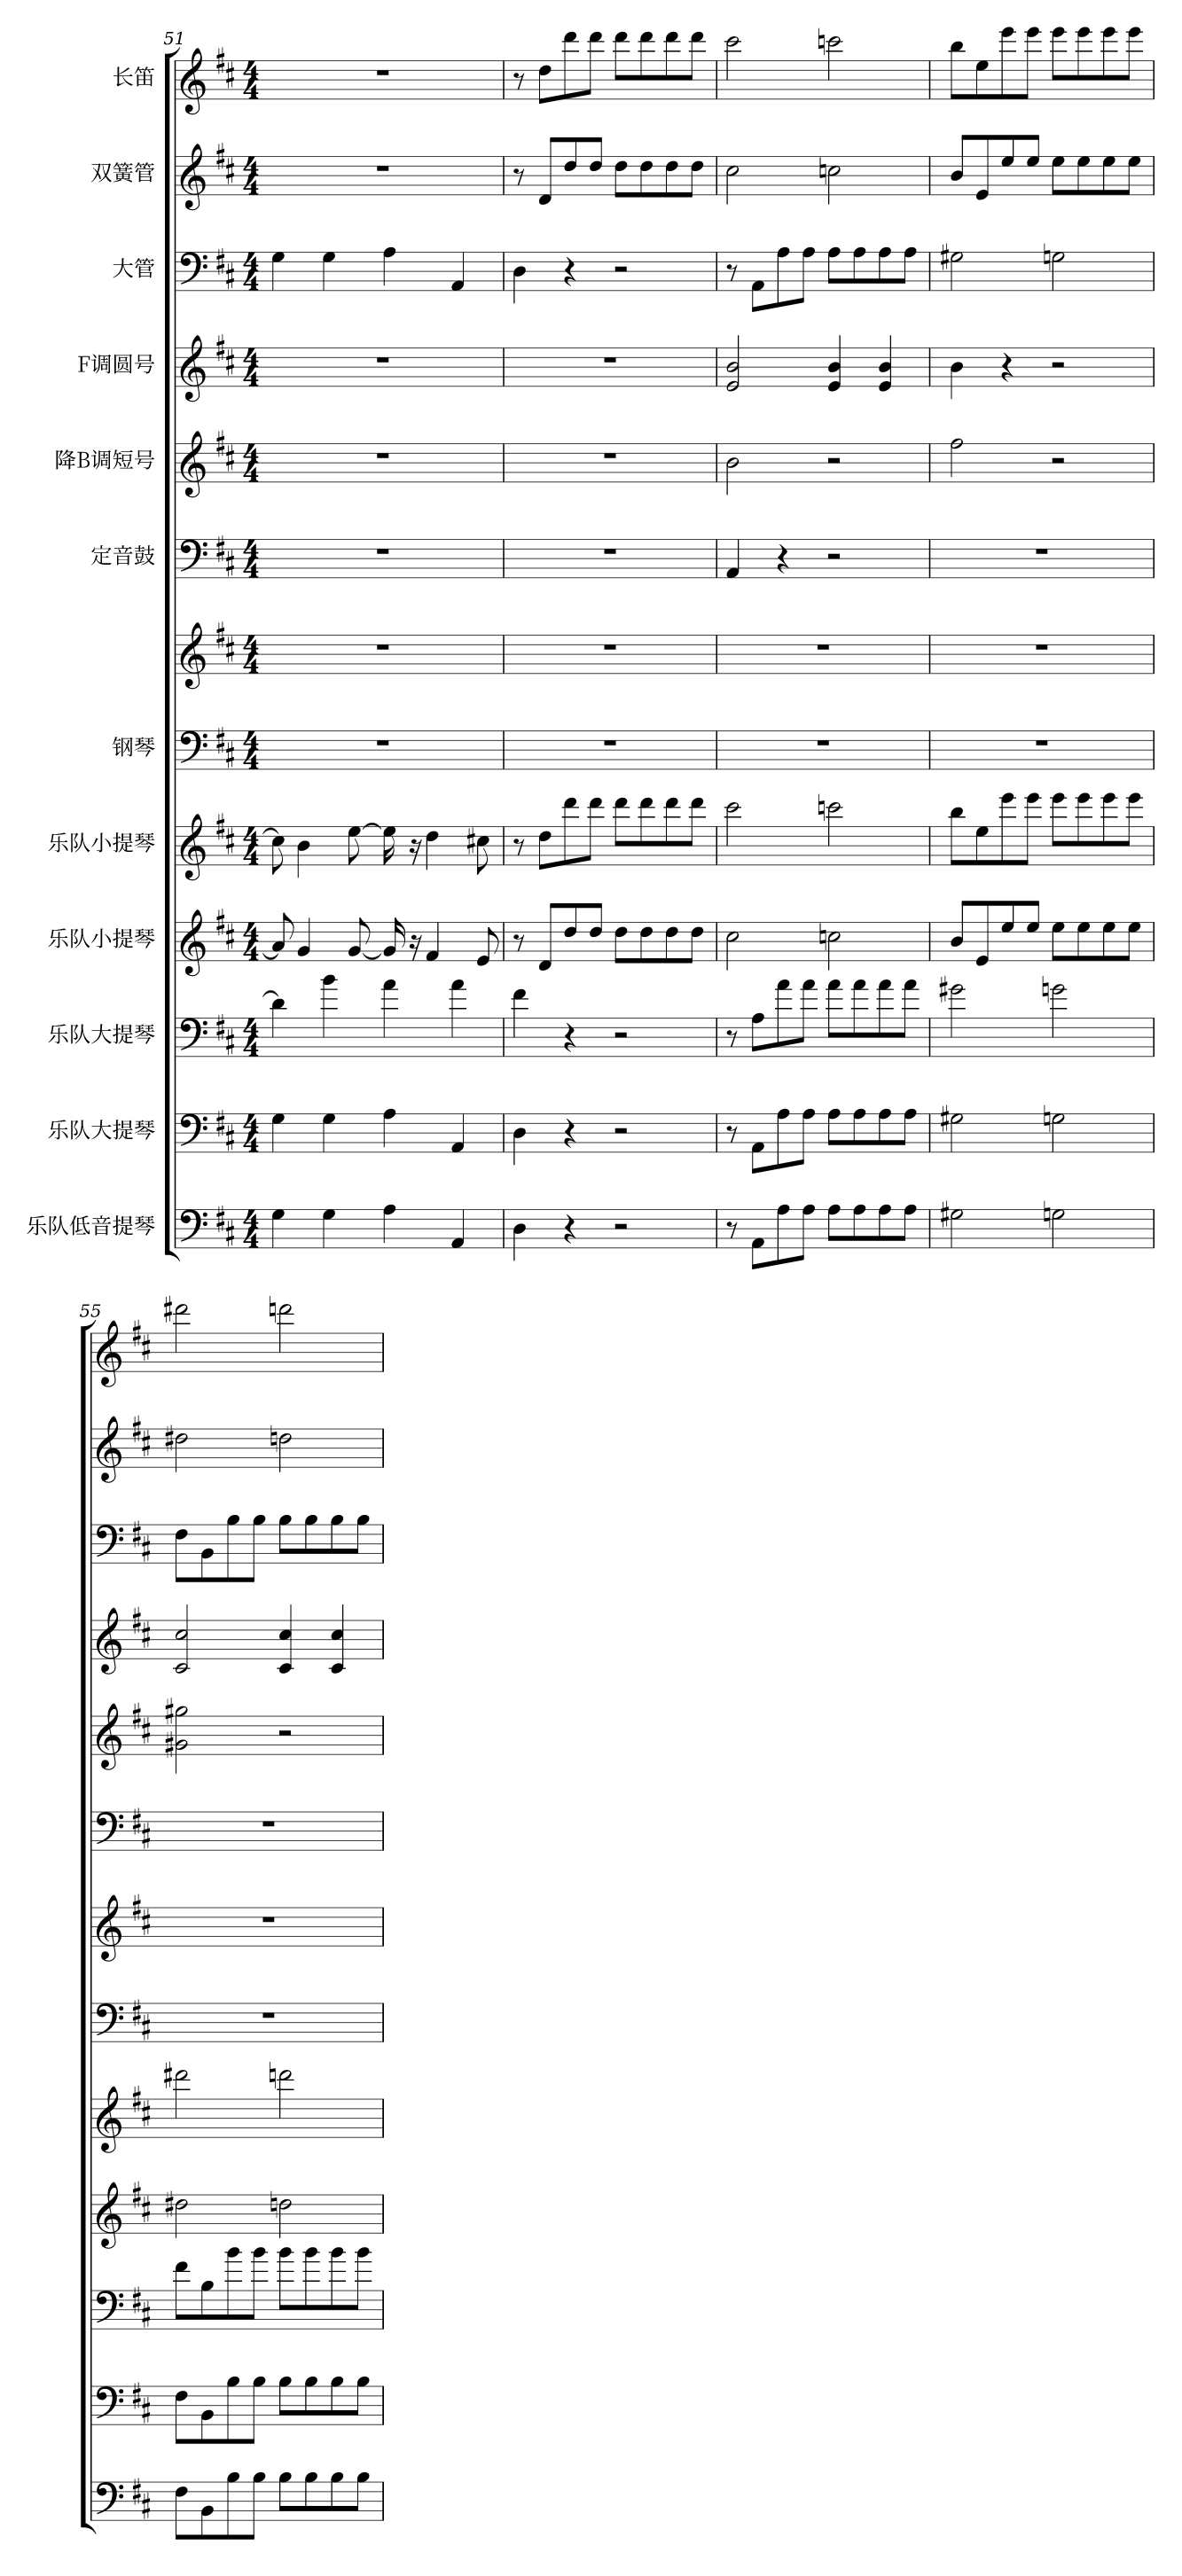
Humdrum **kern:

**kern	**kern	**kern	**kern	**kern	**kern	**kern	**kern	**kern	**kern	**kern	**kern	**kern
*part12	*part11	*part10	*part9	*part8	*part7	*part7	*part6	*part5	*part4	*part3	*part2	*part1
*staff13	*staff12	*staff11	*staff10	*staff9	*staff8	*staff7	*staff6	*staff5	*staff4	*staff3	*staff2	*staff1
*I"乐队低音提琴	*I"乐队大提琴	*I"乐队大提琴	*I"乐队小提琴	*I"乐队小提琴	*I"钢琴	*	*I"定音鼓	*I"降B调短号	*I"F调圆号	*I"大管	*I"双簧管	*I"长笛
*clefF4	*clefF4	*clefF4	*clefG2	*clefG2	*clefF4	*clefG2	*clefF4	*clefG2	*clefG2	*clefF4	*clefG2	*clefG2
*ITrd7c12	*	*	*	*	*	*	*	*ITrd1c2	*ITrd4c7	*	*	*
*k[f#c#]	*k[f#c#]	*k[f#c#]	*k[f#c#]	*k[f#c#]	*k[f#c#]	*k[f#c#]	*k[f#c#]	*k[]	*k[f#]	*k[f#c#]	*k[f#c#]	*k[f#c#]
*M4/4	*M4/4	*M4/4	*M4/4	*M4/4	*M4/4	*M4/4	*M4/4	*M4/4	*M4/4	*M4/4	*M4/4	*M4/4
=51	=51	=51	=51	=51	=51	=51	=51	=51	=51	=51	=51	=51
4GG\	4G\	4d\]	8a/]	8cc\]	1r	1r	1r	1r	1r	4G\	1r	1r
.	.	.	4g/	4b\	.	.	.	.	.	.	.	.
4GG\	4G\	4b\	.	.	.	.	.	.	.	4G\	.	.
.	.	.	[8g/	[8ee\	.	.	.	.	.	.	.	.
4AA\	4A\	4a\	16g/]	16ee\]	.	.	.	.	.	4A\	.	.
.	.	.	16r	16r	.	.	.	.	.	.	.	.
.	.	.	4f#/	4dd\	.	.	.	.	.	.	.	.
4AAA/	4AA/	4a\	.	.	.	.	.	.	.	4AA/	.	.
.	.	.	8e/	8cc#X\	.	.	.	.	.	.	.	.
!!LO:PB:g=z
=52	=52	=52	=52	=52	=52	=52	=52	=52	=52	=52	=52	=52
4DD\	4D\	4f#\	8r	8r	1r	1r	1r	1r	1r	4D\	8r	8r
.	.	.	8d/L	8dd\L	.	.	.	.	.	.	8d/L	8dd\L
4r	4r	4r	8dd/	8ddd\	.	.	.	.	.	4r	8dd/	8ddd\
.	.	.	8dd/J	8ddd\J	.	.	.	.	.	.	8dd/J	8ddd\J
2r	2r	2r	8dd\L	8ddd\L	.	.	.	.	.	2r	8dd\L	8ddd\L
.	.	.	8dd\	8ddd\	.	.	.	.	.	.	8dd\	8ddd\
.	.	.	8dd\	8ddd\	.	.	.	.	.	.	8dd\	8ddd\
.	.	.	8dd\J	8ddd\J	.	.	.	.	.	.	8dd\J	8ddd\J
=53	=53	=53	=53	=53	=53	=53	=53	=53	=53	=53	=53	=53
8r	8r	8r	2cc#\	2ccc#\	1r	1r	4AA/	2a\	2A/ 2e/	8r	2cc#\	2ccc#\
8AAA\L	8AA\L	8A\L	.	.	.	.	.	.	.	8AA\L	.	.
8AA\	8A\	8a\	.	.	.	.	4r	.	.	8A\	.	.
8AA\J	8A\J	8a\J	.	.	.	.	.	.	.	8A\J	.	.
8AA\L	8A\L	8a\L	2ccn\	2cccn\	.	.	2r	2r	4A/ 4e/	8A\L	2ccn\	2cccn\
8AA\	8A\	8a\	.	.	.	.	.	.	.	8A\	.	.
8AA\	8A\	8a\	.	.	.	.	.	.	4A/ 4e/	8A\	.	.
8AA\J	8A\J	8a\J	.	.	.	.	.	.	.	8A\J	.	.
=54	=54	=54	=54	=54	=54	=54	=54	=54	=54	=54	=54	=54
2GG#X\	2G#X\	2g#X\	8b/L	8bb\L	1r	1r	1r	2ee\	4e\	2G#X\	8b/L	8bb\L
.	.	.	8e/	8ee\	.	.	.	.	.	.	8e/	8ee\
.	.	.	8ee/	8eee\	.	.	.	.	4r	.	8ee/	8eee\
.	.	.	8ee/J	8eee\J	.	.	.	.	.	.	8ee/J	8eee\J
2GGn\	2Gn\	2gn\	8ee\L	8eee\L	.	.	.	2r	2r	2Gn\	8ee\L	8eee\L
.	.	.	8ee\	8eee\	.	.	.	.	.	.	8ee\	8eee\
.	.	.	8ee\	8eee\	.	.	.	.	.	.	8ee\	8eee\
.	.	.	8ee\J	8eee\J	.	.	.	.	.	.	8ee\J	8eee\J
!!LO:PB:g=z
=55	=55	=55	=55	=55	=55	=55	=55	=55	=55	=55	=55	=55
8FF#\L	8F#\L	8f#\L	2dd#X\	2ddd#X\	1r	1r	1r	2f#X\ 2ff#X\	2F#/ 2f#/	8F#\L	2dd#X\	2ddd#X\
8BBB\	8BB\	8B\	.	.	.	.	.	.	.	8BB\	.	.
8BB\	8B\	8b\	.	.	.	.	.	.	.	8B\	.	.
8BB\J	8B\J	8b\J	.	.	.	.	.	.	.	8B\J	.	.
8BB\L	8B\L	8b\L	2ddn\	2dddn\	.	.	.	2r	4F#/ 4f#/	8B\L	2ddn\	2dddn\
8BB\	8B\	8b\	.	.	.	.	.	.	.	8B\	.	.
8BB\	8B\	8b\	.	.	.	.	.	.	4F#/ 4f#/	8B\	.	.
8BB\J	8B\J	8b\J	.	.	.	.	.	.	.	8B\J	.	.
=	=	=	=	=	=	=	=	=	=	=	=	=
*-	*-	*-	*-	*-	*-	*-	*-	*-	*-	*-	*-	*-
